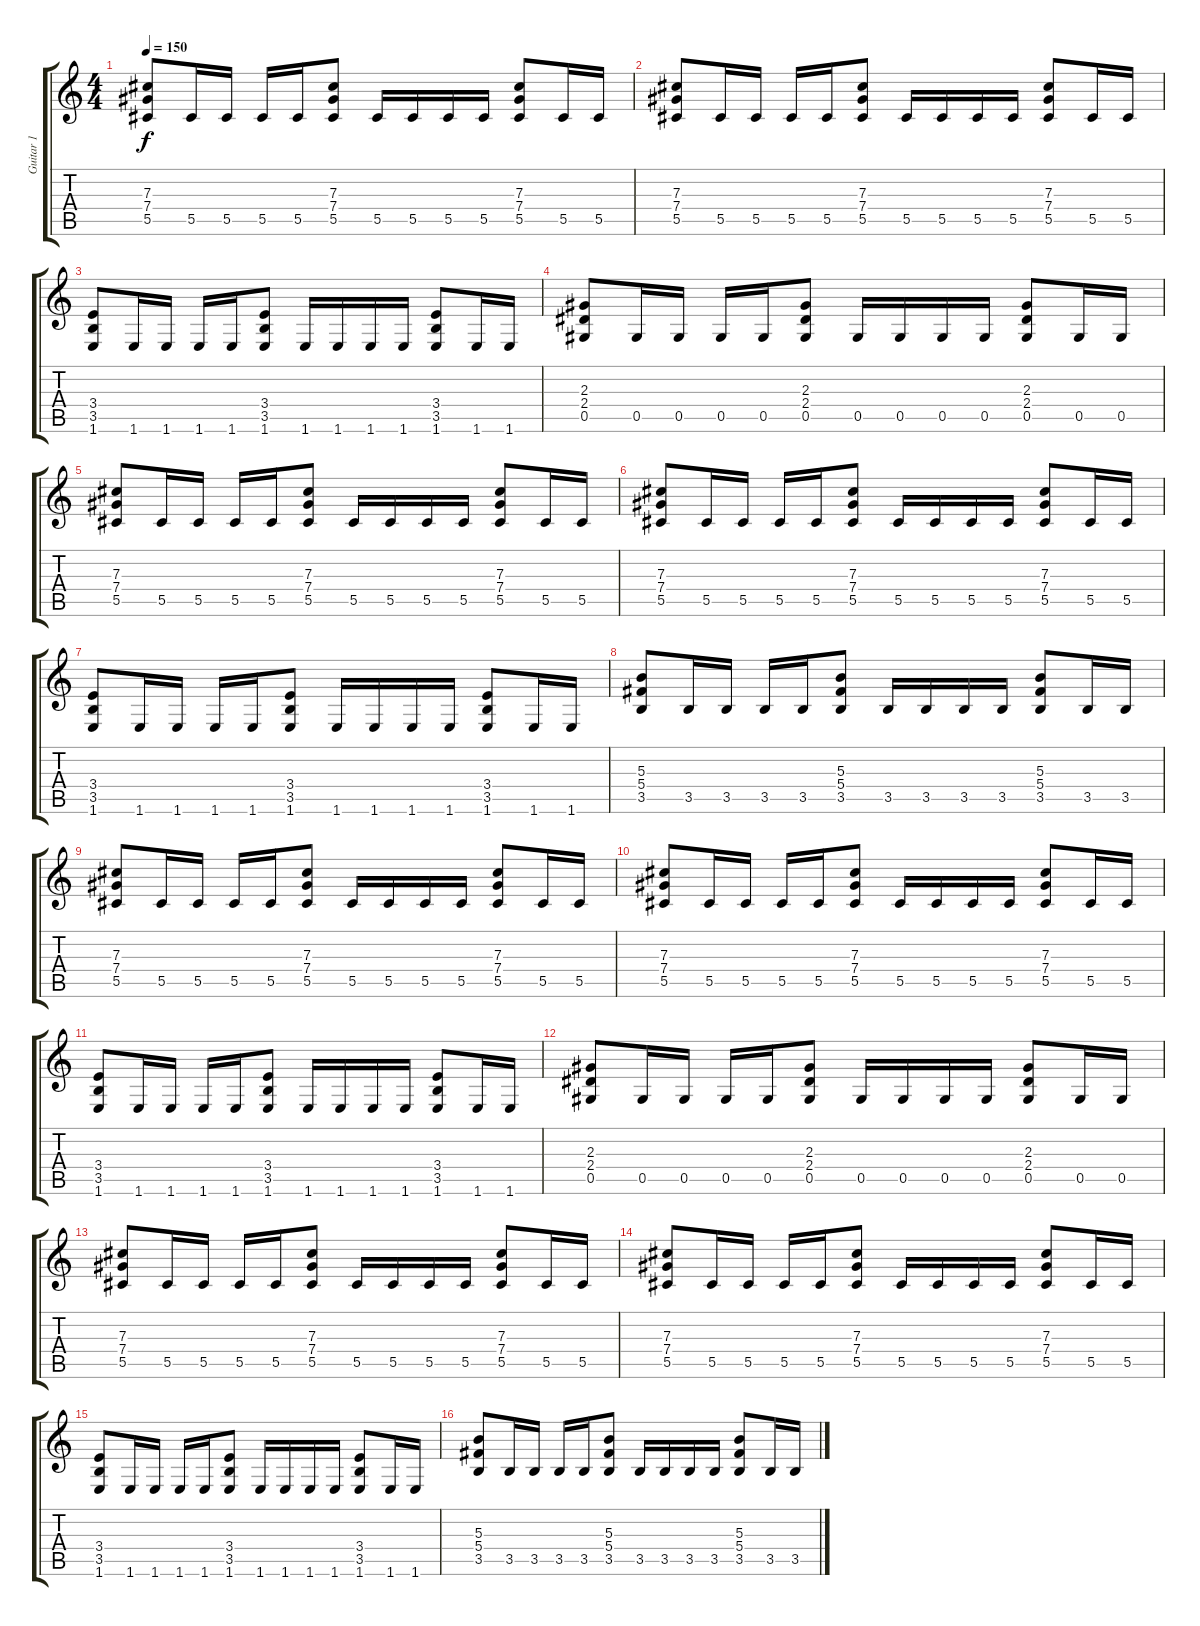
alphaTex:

\track ("Guitar 1" "Guitar 1") {instrument distortionguitar}
\staff {score tabs}
\tuning (Eb4 Bb3 Gb3 Db3 Ab2 Eb2) {hide}
\ts (4 4)
\tempo 150
\clef g2
\ks c
(7.3 7.4 5.5).8{dy f} 5.5.16 5.5.16 5.5.16 5.5.16 (7.3 7.4 5.5).8 5.5.16 5.5.16 5.5.16 5.5.16 (7.3 7.4 5.5).8 5.5.16 5.5.16 |
(7.3 7.4 5.5).8 5.5.16 5.5.16 5.5.16 5.5.16 (7.3 7.4 5.5).8 5.5.16 5.5.16 5.5.16 5.5.16 (7.3 7.4 5.5).8 5.5.16 5.5.16 |
(3.4 3.5 1.6).8 1.6.16 1.6.16 1.6.16 1.6.16 (3.4 3.5 1.6).8 1.6.16 1.6.16 1.6.16 1.6.16 (3.4 3.5 1.6).8 1.6.16 1.6.16 |
(2.3 2.4 0.5).8 0.5.16 0.5.16 0.5.16 0.5.16 (2.3 2.4 0.5).8 0.5.16 0.5.16 0.5.16 0.5.16 (2.3 2.4 0.5).8 0.5.16 0.5.16 |
(7.3 7.4 5.5).8 5.5.16 5.5.16 5.5.16 5.5.16 (7.3 7.4 5.5).8 5.5.16 5.5.16 5.5.16 5.5.16 (7.3 7.4 5.5).8 5.5.16 5.5.16 |
(7.3 7.4 5.5).8 5.5.16 5.5.16 5.5.16 5.5.16 (7.3 7.4 5.5).8 5.5.16 5.5.16 5.5.16 5.5.16 (7.3 7.4 5.5).8 5.5.16 5.5.16 |
(3.4 3.5 1.6).8 1.6.16 1.6.16 1.6.16 1.6.16 (3.4 3.5 1.6).8 1.6.16 1.6.16 1.6.16 1.6.16 (3.4 3.5 1.6).8 1.6.16 1.6.16 |
(5.3 5.4 3.5).8 3.5.16 3.5.16 3.5.16 3.5.16 (5.3 5.4 3.5).8 3.5.16 3.5.16 3.5.16 3.5.16 (5.3 5.4 3.5).8 3.5.16 3.5.16 |
(7.3 7.4 5.5).8 5.5.16 5.5.16 5.5.16 5.5.16 (7.3 7.4 5.5).8 5.5.16 5.5.16 5.5.16 5.5.16 (7.3 7.4 5.5).8 5.5.16 5.5.16 |
(7.3 7.4 5.5).8 5.5.16 5.5.16 5.5.16 5.5.16 (7.3 7.4 5.5).8 5.5.16 5.5.16 5.5.16 5.5.16 (7.3 7.4 5.5).8 5.5.16 5.5.16 |
(3.4 3.5 1.6).8 1.6.16 1.6.16 1.6.16 1.6.16 (3.4 3.5 1.6).8 1.6.16 1.6.16 1.6.16 1.6.16 (3.4 3.5 1.6).8 1.6.16 1.6.16 |
(2.3 2.4 0.5).8 0.5.16 0.5.16 0.5.16 0.5.16 (2.3 2.4 0.5).8 0.5.16 0.5.16 0.5.16 0.5.16 (2.3 2.4 0.5).8 0.5.16 0.5.16 |
(7.3 7.4 5.5).8 5.5.16 5.5.16 5.5.16 5.5.16 (7.3 7.4 5.5).8 5.5.16 5.5.16 5.5.16 5.5.16 (7.3 7.4 5.5).8 5.5.16 5.5.16 |
(7.3 7.4 5.5).8 5.5.16 5.5.16 5.5.16 5.5.16 (7.3 7.4 5.5).8 5.5.16 5.5.16 5.5.16 5.5.16 (7.3 7.4 5.5).8 5.5.16 5.5.16 |
(3.4 3.5 1.6).8 1.6.16 1.6.16 1.6.16 1.6.16 (3.4 3.5 1.6).8 1.6.16 1.6.16 1.6.16 1.6.16 (3.4 3.5 1.6).8 1.6.16 1.6.16 |
(5.3 5.4 3.5).8 3.5.16 3.5.16 3.5.16 3.5.16 (5.3 5.4 3.5).8 3.5.16 3.5.16 3.5.16 3.5.16 (5.3 5.4 3.5).8 3.5.16 3.5.16
